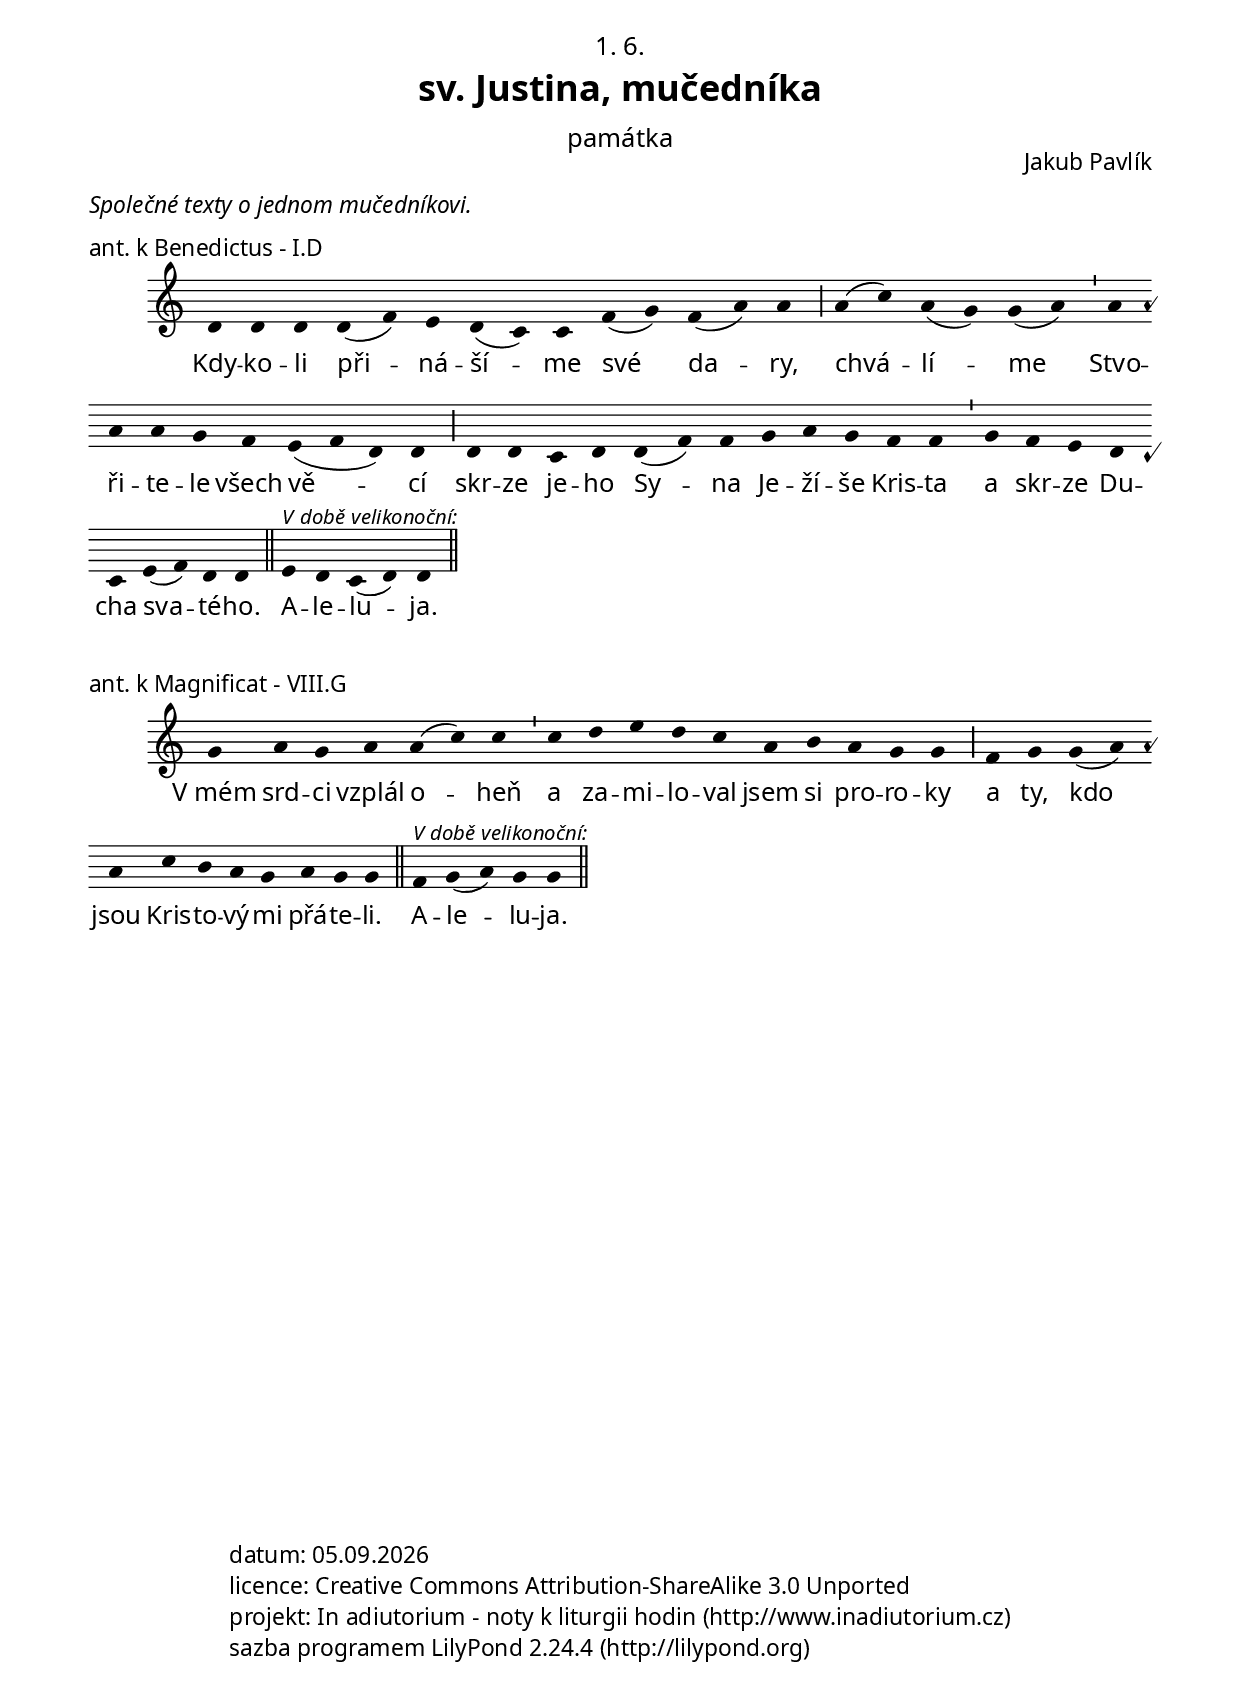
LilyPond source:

\version "2.19.16"

\include "../spolecne.ly"

\header {
  title = \markup\titleSvatek
            "sv. Justina, mučedníka"
            "památka"
            "1. 6."
  composer = "Jakub Pavlík"
}

\markup\communia #'(#:mucednik)

\score {
  \relative c' {
    \choralniRezim
    d4 d d d( f) e d( c) c f( g) f( a) a \barMaior
    a( c) a( g) g( a) \barMin
    a a a g f e( f d) d \barMaior
    d d c d d( f) f g a g f f \barMin
    g f e d c e( f) d d \barFinalis

    e^\markup\rubrVelikAleluja d c( d) d \barFinalis
  }
  \addlyrics {
    Kdy -- ko -- li při -- ná -- ší -- me své da -- ry,
    chvá -- lí -- me
    Stvo -- ři -- te -- le všech vě -- cí
    skr -- ze je -- ho Sy -- na Je -- ží -- še Kris -- ta
    a skr -- ze Du -- cha sva -- té -- ho.

    A -- le -- lu -- ja.
  }
  \header {
    quid = "ant. k Benedictus"
    modus = "I"
    differentia = "D"
    psalmus = ""
    id = "aben"
    piece = \markup {\sestavTitulekBezZalmu}
  }
}

\score {
  \relative c'' {
    \choralniRezim
    g4 a g a a( c) c \barMin
    c d e d c a b a g g \barMaior
    f g g( a) a c b a g a g g \barFinalis

    f^\markup\rubrVelikAleluja g( a) g g \barFinalis
  }
  \addlyrics {
    V_mém srd -- ci vzplál o -- heň
    a za -- mi -- lo -- val jsem si pro -- ro -- ky
    a ty, kdo jsou Kris -- to -- vý -- mi přá -- te -- li.

    A -- le -- lu -- ja.
  }
  \header {
    quid = "ant. k Magnificat"
    modus = "VIII"
    differentia = "G"
    psalmus = ""
    id = "amag"
    piece = \markup {\sestavTitulekBezZalmu}
  }
}